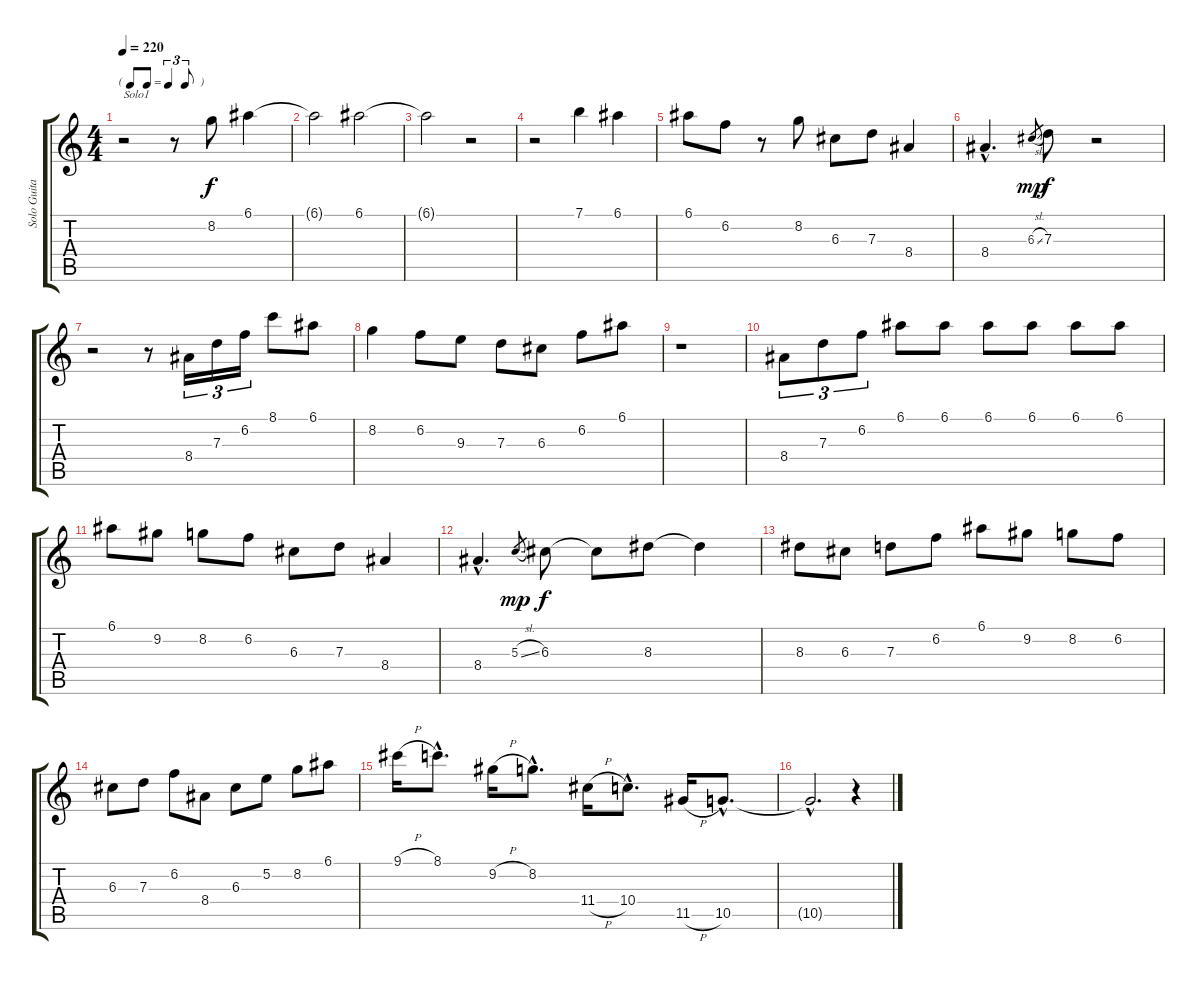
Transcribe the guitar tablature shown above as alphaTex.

\track ("Solo Guitar" "Solo Guita") {instrument electricguitarjazz}
\staff {score tabs}
\tuning (E4 B3 G3 D3 A2 E2) {hide}
\ts (4 4)
\tf triplet8th
\tempo 220
\clef g2
\ks c
r.2{txt "Solo1" dy f instrument electricguitarjazz} r.8 8.2.8 6.1.4 |
6.1{t}.2 6.1.2 |
6.1{t}.2 r.2 |
r.2 7.1.4 6.1.4 |
6.1.8 6.2.8 r.8 8.2.8 6.3.8 7.3.8 8.4.4 |
8.4{hac}.4{d} 6.3{sl}.8{gr dy mp} 7.3.8{dy f} r.2 |
r.2 r.8 8.4.16{tu (3 2)} 7.3.16{tu (3 2)} 6.2.16{tu (3 2)} 8.1.8 6.1.8 |
8.2.4 6.2.8 9.3.8 7.3.8 6.3.8 6.2.8 6.1.8 |
r.1 |
8.4.8{tu (3 2)} 7.3.8{tu (3 2)} 6.2.8{tu (3 2)} 6.1.8 6.1.8 6.1.8 6.1.8 6.1.8 6.1.8 |
6.1.8 9.2.8 8.2.8 6.2.8 6.3.8 7.3.8 8.4.4 |
8.4{hac}.4{d} 5.3{sl}.8{gr dy mp} 6.3.8{dy f} 6.3{t}.8 8.3.8 8.3{t}.4 |
8.3.8 6.3.8 7.3.8 6.2.8 6.1.8 9.2.8 8.2.8 6.2.8 |
6.3.8 7.3.8 6.2.8 8.4.8 6.3.8 5.2.8 8.2.8 6.1.8 |
9.1{h}.16 8.1{hac}.8{d} 9.2{h}.16 8.2{hac}.8{d} 11.4{h}.16 10.4{hac}.8{d} 11.5{h}.16 10.5{hac}.8{d} |
10.5{hac t}.2{d} r.4
